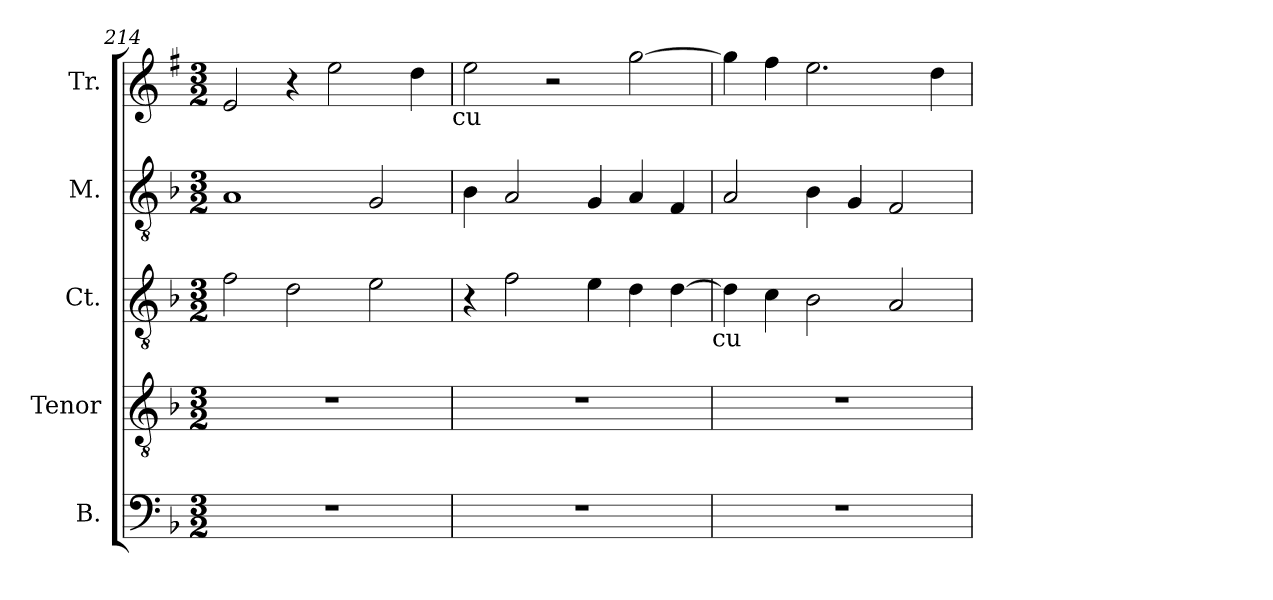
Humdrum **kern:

**kern	**kern	**kern	**kern	**kern
*part5	*part4	*part3	*part2	*part1
*staff5	*staff4	*staff3	*staff2	*staff1
*I"B.	*I"Tenor	*I"Ct.	*I"M.	*I"Tr.
*I'B.	*I'T.	*I'Ct.	*I'M.	*I'Tr.
*clefF4	*clefGv2	*clefGv2	*clefGv2	*clefG2
*	*	*	*	*ITrd1c2
*k[b-]	*k[b-]	*k[b-]	*k[b-]	*k[b-]
*F:	*F:	*F:	*F:	*F:
*M3/2	*M3/2	*M3/2	*M3/2	*M3/2
=214	=214	=214	=214	=214
!LO:N:vis=1	!LO:N:vis=1	!	!	!
1.r	1.r	2f\	1A	2d/
.	.	2d\	.	4r
.	.	.	.	2dd\
.	.	2e\	2G/	.
.	.	.	.	4cc\
!	!	!	!	!LO:TX:b:t=cu
!!LO:PB:g=z
=215	=215	=215	=215	=215
!LO:N:vis=1	!LO:N:vis=1	!	!	!
1.r	1.r	4r	4B-\	2dd\
.	.	2f\	2A/	.
.	.	.	.	2r
.	.	4e\	4G/	.
.	.	4d\	4A/	[>2ff\
.	.	[>4d\	4F/	.
!	!	!LO:TX:b:t=cu	!	!
=216	=216	=216	=216	=216
!LO:N:vis=1	!LO:N:vis=1	!	!	!
1.r	1.r	4d\]	2A/	4ff\]
.	.	4c\	.	4ee\
.	.	2B-\	4B-\	2.dd\
.	.	.	4G/	.
.	.	2A/	2F/	.
.	.	.	.	4cc\
=	=	=	=	=
*-	*-	*-	*-	*-
